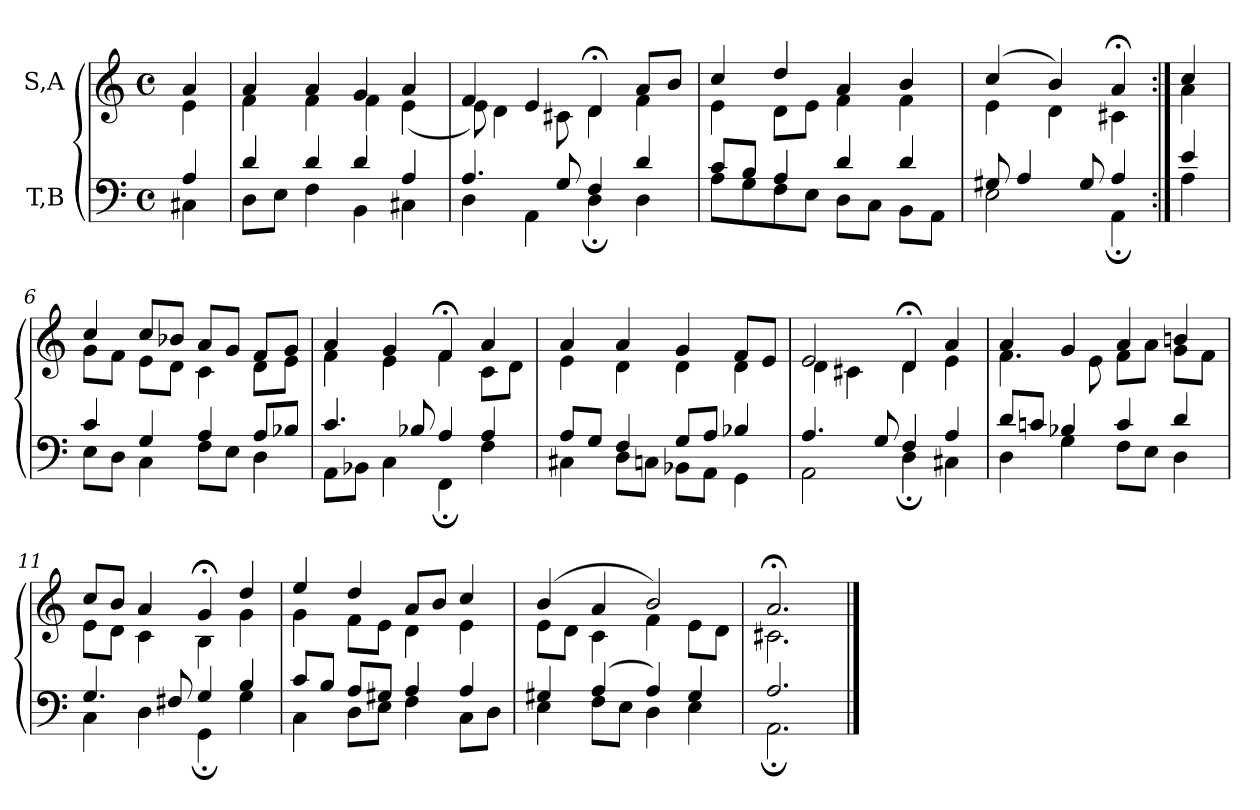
**kern	**kern
*part2	*part1
*staff2	*staff1
*I"T,B	*I"S,A
*clefF4	*clefG2
*k[]	*k[]
*M4/4	*M4/4
*met(c)	*met(c)
=	=
*^	*^
4A	4C#X	4a	4e
=1	=1	=1	=1
4d	8DL	4a	4f
.	8EJ	.	.
4d	4F	4a	4f
4d	4BB	4g	4f
4A	4C#X	4a	(<4e
=2	=2	=2	=2
4.A	4D	4f	8e)
.	.	.	4d
.	4AA	4e	.
8G	.	.	8c#X
4F	4D;	4d;<	4d
4d	4D	8aL	4f
.	.	8bJ	.
=3	=3	=3	=3
8cL	8AL	4cc	4e
8BJ	8G	.	.
4A	8F	4dd	8dL
.	8EJ	.	8eJ
4d	8DL	4a	4f
.	8CJ	.	.
4d	8BBL	4b	4f
.	8AAJ	.	.
=72	=72	=72	=72
8G#X	2E	(>4cc	4e
4A	.	.	.
.	.	4b)	4d
8G#	.	.	.
4A	4AA;	4a;<	4c#X
=73:|!	=73:|!	=73:|!	=73:|!
4e	4A	4cc	4a
=6	=6	=6	=6
4c	8EL	4cc	8gL
.	8DJ	.	8fJ
4G	4C	8ccL	8eL
.	.	8b-XJ	8dJ
4A	8FL	8aL	4c
.	8EJ	8gJ	.
8AL	4D	8fL	8dL
8B-XJ	.	8gJ	8eJ
=7	=7	=7	=7
4.c	8AAL	4a	4f
.	8BB-XJ	.	.
.	4C	4g	4e
8B-X	.	.	.
4A	4FF;	4f;<	4f
4A	4F	4a	8cL
.	.	.	8dJ
=8	=8	=8	=8
8AL	4C#X	4a	4e
8GJ	.	.	.
4F	8DL	4a	4d
.	8CnJ	.	.
8GL	8BB-XL	4g	4d
8AJ	8AAJ	.	.
4B-X	4GG	8fL	4d
.	.	8eJ	.
=9	=9	=9	=9
4.A	2AA	2e	4d
.	.	.	4c#X
8G	.	.	.
4F	4D;	4d;<	4d
4A	4C#X	4a	4e
=10	=10	=10	=10
8dL	4D	4a	4.f
8cnJ	.	.	.
4B-X	4G	4g	.
.	.	.	8e
4c	8FL	4a	8fL
.	8EJ	.	8aJ
4d	4D	4bn	8gL
.	.	.	8fJ
=11	=11	=11	=11
4.G	4C	8ccL	8eL
.	.	8bJ	8dJ
.	4D	4a	4c
8F#X	.	.	.
4G	4GG;	4g;<	4B
4B	4G	4dd	4g
=12	=12	=12	=12
8cL	4C	4ee	4g
8BJ	.	.	.
8AL	8DL	4dd	8fL
8G#XJ	8EJ	.	8eJ
4A	4F	8aL	4d
.	.	8bJ	.
4A	8CL	4cc	4e
.	8DJ	.	.
=13	=13	=13	=13
4G#X	4E	(>4b	8eL
.	.	.	8dJ
(>4A	8FL	4a	4c
.	8EJ	.	.
4A)	4D	2b)	4f
4G#	4E	.	8eL
.	.	.	8dJ
=14	=14	=14	=14
2.A	2.AA;	2.a;<	2.c#X
*v	*v	*	*
*	*v	*v
==	==
*-	*-
